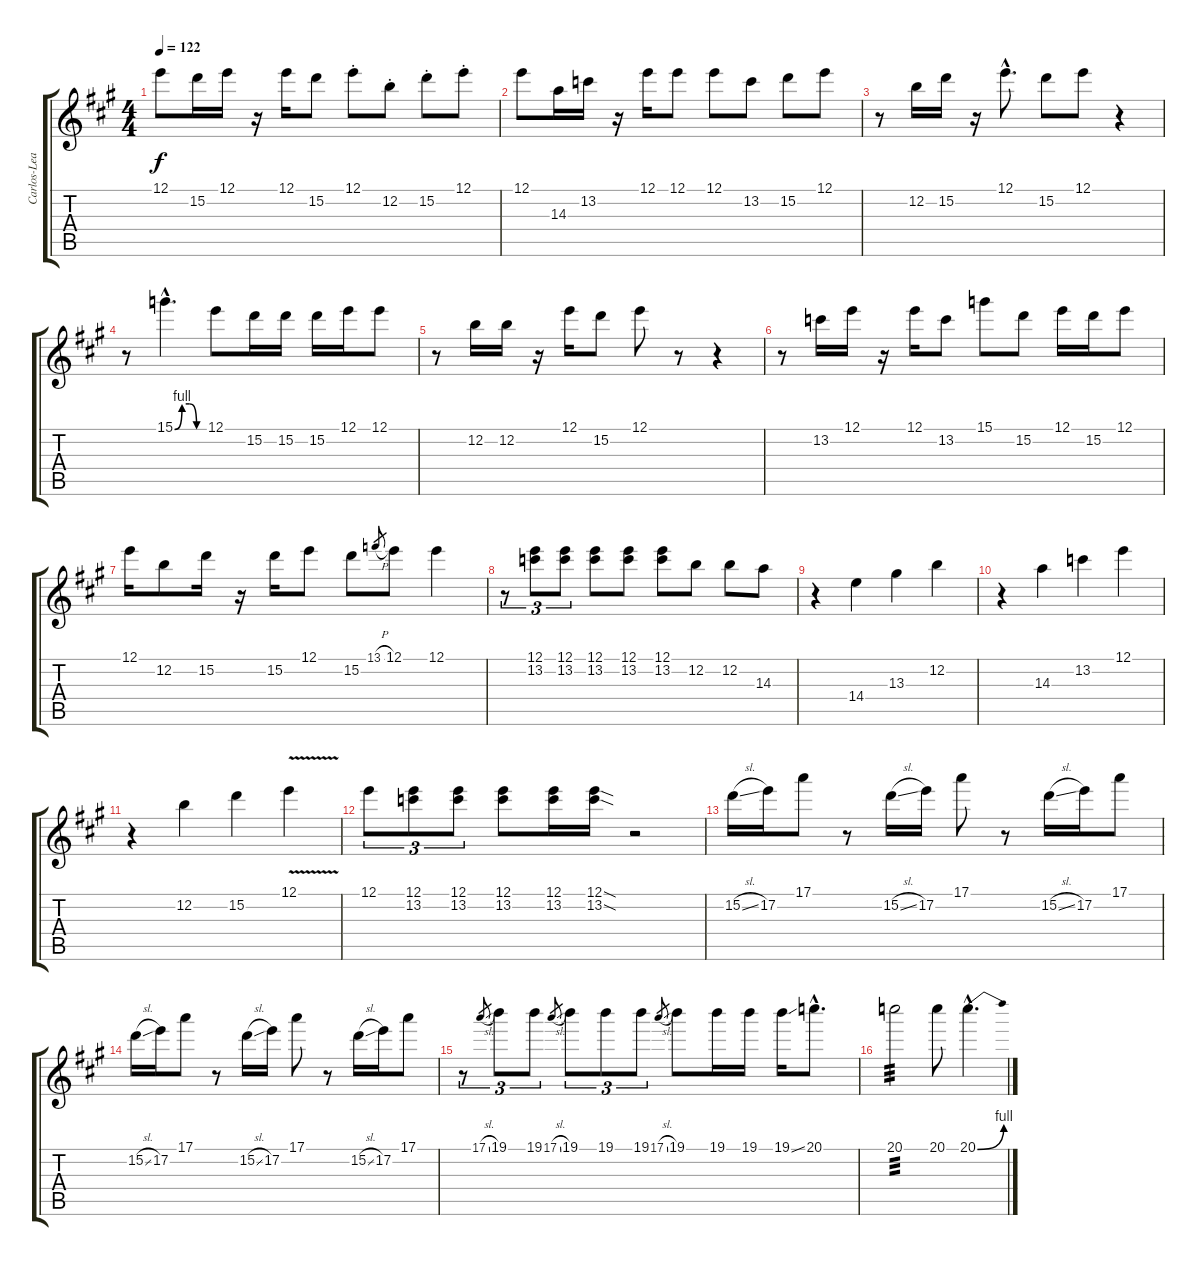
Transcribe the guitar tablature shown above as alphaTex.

\track ("Carlos-Lead Guitar" "Carlos-Lea") {instrument overdrivenguitar}
\staff {score tabs}
\tuning (E4 B3 G3 D3 A2 E2) {hide}
\ts (4 4)
\tempo 122
\clef g2
\ks a
12.1.8{dy f} 15.2.16 12.1.16 r.16 12.1.16 15.2.8 12.1{st}.8 12.2{st}.8 15.2{st}.8 12.1{st}.8 |
12.1.8 14.3.16 13.2.16 r.16 12.1.16 12.1.8 12.1.8 13.2.8 15.2.8 12.1.8 |
r.8 12.2.16 15.2.16 r.16 12.1{hac}.8{d} 15.2.8 12.1.8 r.4 |
r.8 15.1{be (custom 0 0 15 4 30 4 45 0 60 0) hac}.4{d} 12.1.8 15.2.16 15.2.16 15.2.16 12.1.16 12.1.8 |
r.8 12.2.16 12.2.16 r.16 12.1.16 15.2.8 12.1.8 r.8 r.4 |
r.8 13.2.16 12.1.16 r.16 12.1.16 13.2.8 15.1.8 15.2.8 12.1.16 15.2.16 12.1.8 |
12.1.16 12.2.8 15.2.16 r.16 15.2.16 12.1.8 15.2.8 13.1{h}.8{gr} 12.1.8 12.1.4 |
r.8{tu (3 2)} (12.1 13.2).8{tu (3 2)} (12.1 13.2).8{tu (3 2)} (12.1 13.2).8 (12.1 13.2).8 (12.1 13.2).8 12.2.8 12.2.8 14.3.8 |
r.4 14.4.4 13.3.4 12.2.4 |
r.4 14.3.4 13.2.4 12.1.4 |
r.4 12.2.4 15.2.4 12.1{v}.4 |
12.1.8{tu (3 2)} (12.1 13.2).8{tu (3 2)} (12.1 13.2).8{tu (3 2)} (12.1 13.2).8 (12.1 13.2).16 (12.1{sod} 13.2{sod}).16 r.2 |
15.2{sl}.16 17.2.16 17.1.8 r.8 15.2{sl}.16 17.2.16 17.1.8 r.8 15.2{sl}.16 17.2.16 17.1.8 |
15.2{sl}.16 17.2.16 17.1.8 r.8 15.2{sl}.16 17.2.16 17.1.8 r.8 15.2{sl}.16 17.2.16 17.1.8 |
r.8{tu (3 2)} 17.1{sl}.8{gr} 19.1.8{tu (3 2)} 19.1.8{tu (3 2)} 17.1{sl}.8{gr} 19.1.8{tu (3 2)} 19.1.8{tu (3 2)} 19.1.8{tu (3 2)} 17.1{sl}.8{gr} 19.1.8 19.1.16 19.1.16 19.1{ss}.16 20.1{hac}.8{d} |
20.1.2{tp 3} 20.1.8 20.1{be (bend 0 0 60 4) hac}.4{d}
